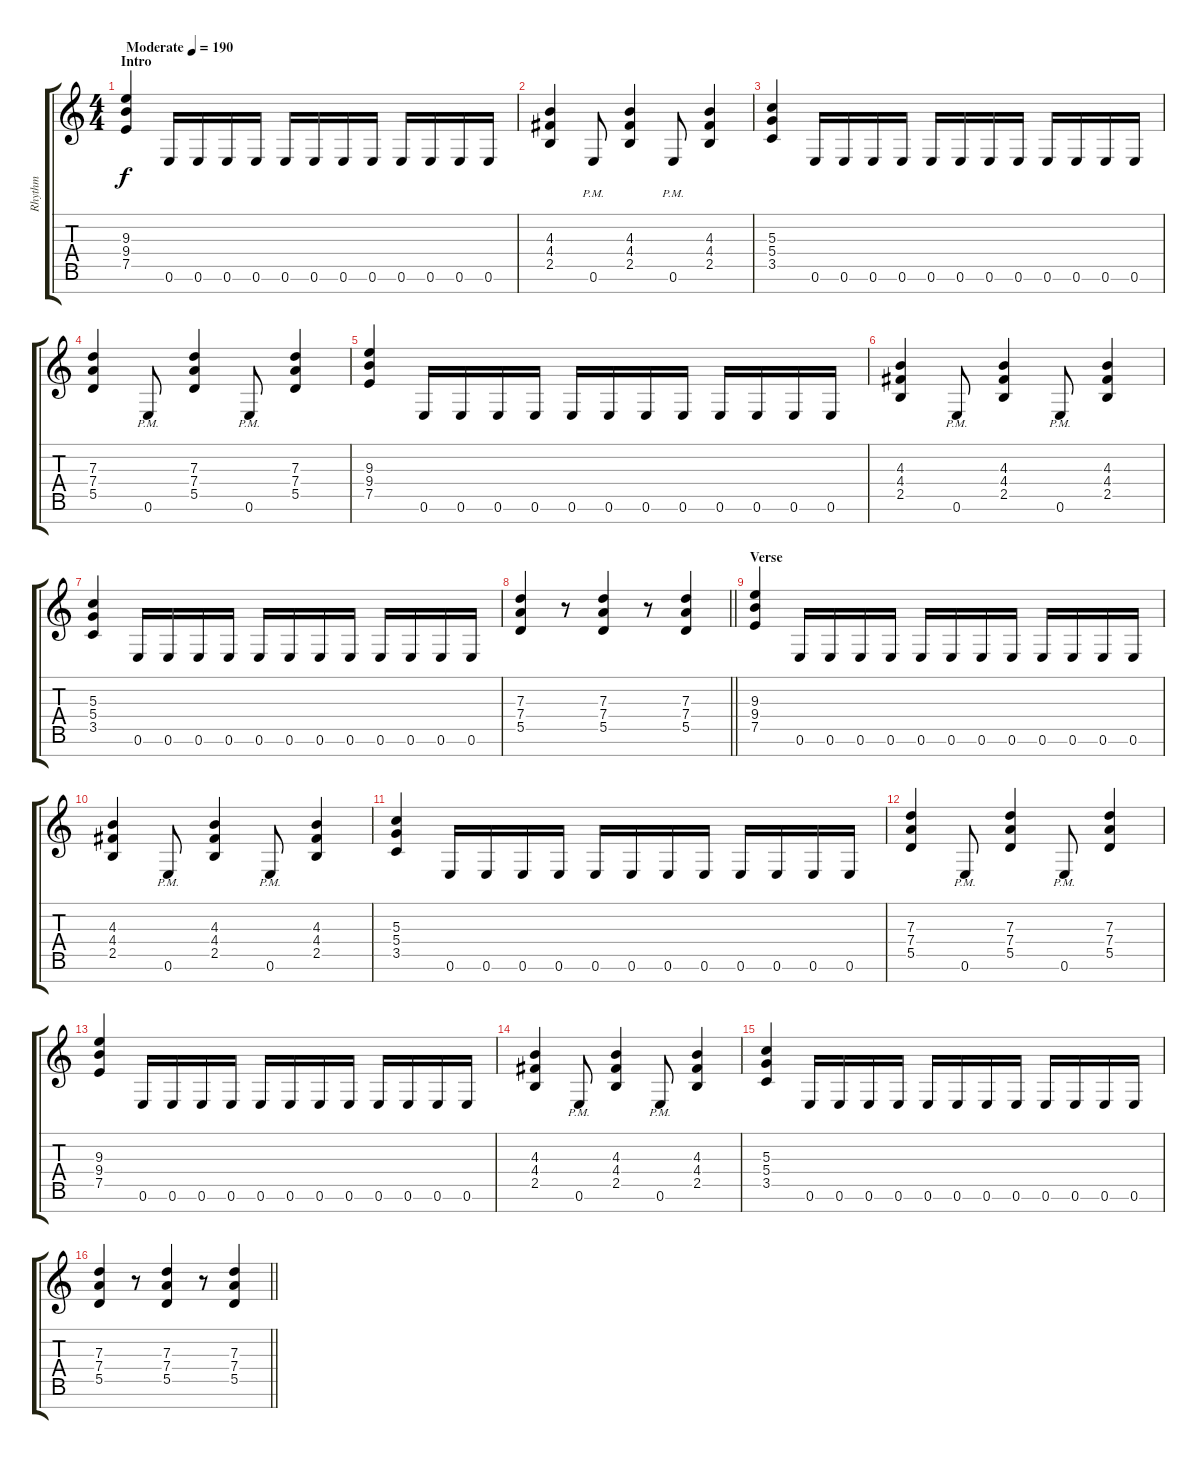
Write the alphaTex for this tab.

\track ("Rhythm" "Rhythm") {instrument distortionguitar}
\staff {score tabs}
\tuning (E4 B3 G3 D3 A2 E2 B1) {hide}
\ts (4 4)
\section ("" "Intro")
\tempo (190 "Moderate")
\clef g2
\ks c
(9.3 9.4 7.5).4{dy f instrument distortionguitar} 0.6.16 0.6.16 0.6.16 0.6.16 0.6.16 0.6.16 0.6.16 0.6.16 0.6.16 0.6.16 0.6.16 0.6.16 |
(4.3 4.4 2.5).4 0.6{pm}.8 (4.3 4.4 2.5).4 0.6{pm}.8 (4.3 4.4 2.5).4 |
(5.3 5.4 3.5).4 0.6.16 0.6.16 0.6.16 0.6.16 0.6.16 0.6.16 0.6.16 0.6.16 0.6.16 0.6.16 0.6.16 0.6.16 |
(7.3 7.4 5.5).4 0.6{pm}.8 (7.3 7.4 5.5).4 0.6{pm}.8 (7.3 7.4 5.5).4 |
(9.3 9.4 7.5).4 0.6.16 0.6.16 0.6.16 0.6.16 0.6.16 0.6.16 0.6.16 0.6.16 0.6.16 0.6.16 0.6.16 0.6.16 |
(4.3 4.4 2.5).4 0.6{pm}.8 (4.3 4.4 2.5).4 0.6{pm}.8 (4.3 4.4 2.5).4 |
(5.3 5.4 3.5).4 0.6.16 0.6.16 0.6.16 0.6.16 0.6.16 0.6.16 0.6.16 0.6.16 0.6.16 0.6.16 0.6.16 0.6.16 |
\barLineRight lightlight
(7.3 7.4 5.5).4 r.8 (7.3 7.4 5.5).4 r.8 (7.3 7.4 5.5).4 |
\section ("" "Verse")
(9.3 9.4 7.5).4 0.6.16 0.6.16 0.6.16 0.6.16 0.6.16 0.6.16 0.6.16 0.6.16 0.6.16 0.6.16 0.6.16 0.6.16 |
(4.3 4.4 2.5).4 0.6{pm}.8 (4.3 4.4 2.5).4 0.6{pm}.8 (4.3 4.4 2.5).4 |
(5.3 5.4 3.5).4 0.6.16 0.6.16 0.6.16 0.6.16 0.6.16 0.6.16 0.6.16 0.6.16 0.6.16 0.6.16 0.6.16 0.6.16 |
(7.3 7.4 5.5).4 0.6{pm}.8 (7.3 7.4 5.5).4 0.6{pm}.8 (7.3 7.4 5.5).4 |
(9.3 9.4 7.5).4 0.6.16 0.6.16 0.6.16 0.6.16 0.6.16 0.6.16 0.6.16 0.6.16 0.6.16 0.6.16 0.6.16 0.6.16 |
(4.3 4.4 2.5).4 0.6{pm}.8 (4.3 4.4 2.5).4 0.6{pm}.8 (4.3 4.4 2.5).4 |
(5.3 5.4 3.5).4 0.6.16 0.6.16 0.6.16 0.6.16 0.6.16 0.6.16 0.6.16 0.6.16 0.6.16 0.6.16 0.6.16 0.6.16 |
\barLineRight lightlight
(7.3 7.4 5.5).4 r.8 (7.3 7.4 5.5).4 r.8 (7.3 7.4 5.5).4
